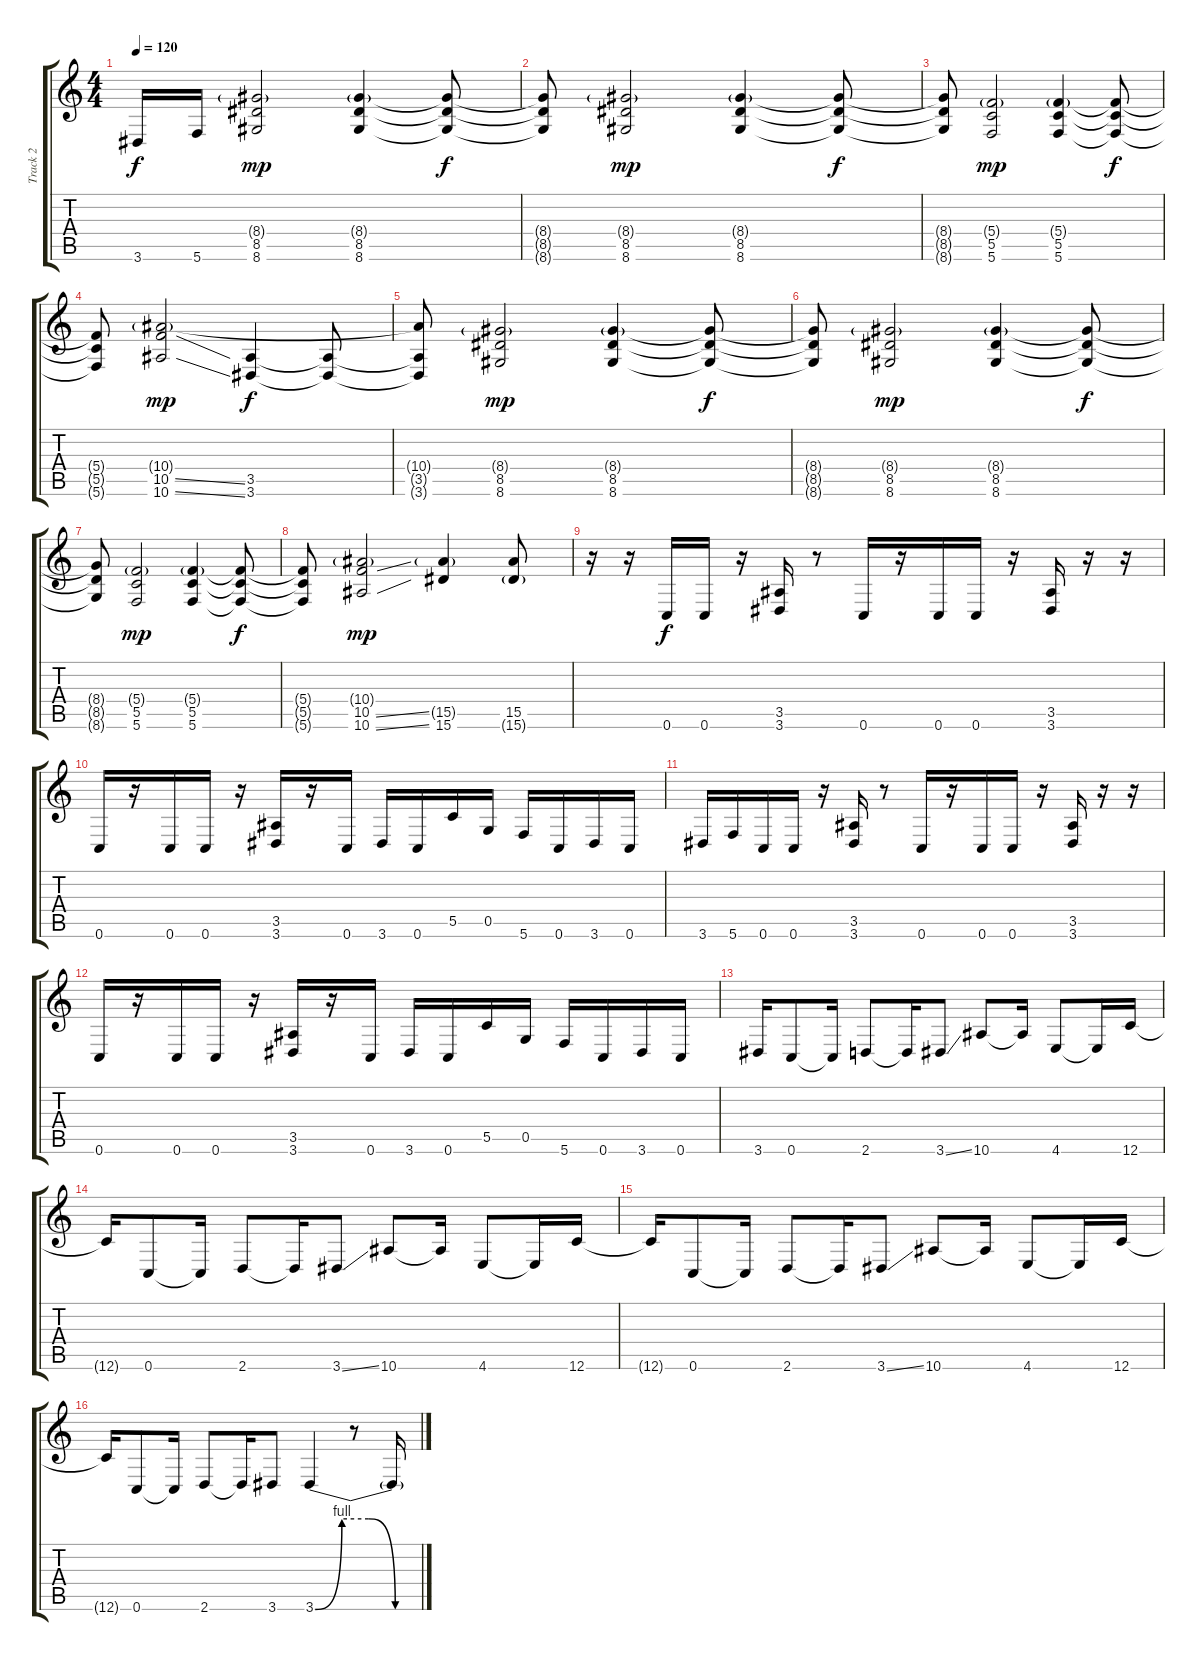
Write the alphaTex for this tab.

\track ("Track 2" "Track 2") {instrument distortionguitar}
\staff {score tabs}
\tuning (D4 A3 F3 C3 G2 C2) {hide}
\ts (4 4)
\tempo 120
\clef g2
\ks c
3.6.16{dy f} 5.6.16 (8.4{g} 8.5 8.6).2{dy mp} (8.4{g} 8.5 8.6).4 (8.4{t} 8.5{t} 8.6{t}).8{dy f} |
(8.4{t} 8.5{t} 8.6{t}).8 (8.4{g} 8.5 8.6).2{dy mp} (8.4{g} 8.5 8.6).4 (8.4{t} 8.5{t} 8.6{t}).8{dy f} |
(8.4{t} 8.5{t} 8.6{t}).8 (5.4{g} 5.5 5.6).2{dy mp} (5.4{g} 5.5 5.6).4 (5.4{t} 5.5{t} 5.6{t}).8{dy f} |
(5.4{t} 5.5{t} 5.6{t}).8 (10.4{g} 10.5{ss} 10.6{ss}).2{dy mp} (3.5 3.6).4{dy f} (3.5{t} 3.6{t}).8 |
(10.4{t} 3.5{t} 3.6{t}).8 (8.4{g} 8.5 8.6).2{dy mp} (8.4{g} 8.5 8.6).4 (8.4{t} 8.5{t} 8.6{t}).8{dy f} |
(8.4{t} 8.5{t} 8.6{t}).8 (8.4{g} 8.5 8.6).2{dy mp} (8.4{g} 8.5 8.6).4 (8.4{t} 8.5{t} 8.6{t}).8{dy f} |
(8.4{t} 8.5{t} 8.6{t}).8 (5.4{g} 5.5 5.6).2{dy mp} (5.4{g} 5.5 5.6).4 (5.4{t} 5.5{t} 5.6{t}).8{dy f} |
(5.4{t} 5.5{t} 5.6{t}).8 (10.4{g} 10.5{ss} 10.6{ss}).2{dy mp} (15.5{g} 15.6).4 (15.5 15.6{g}).8 |
r.16 r.16 0.6.16{dy f} 0.6.16 r.16 (3.5 3.6).16 r.8 0.6.16 r.16 0.6.16 0.6.16 r.16 (3.5 3.6).16 r.16 r.16 |
0.6.16 r.16 0.6.16 0.6.16 r.16 (3.5 3.6).16 r.16 0.6.16 3.6.16 0.6.16 5.5.16 0.5.16 5.6.16 0.6.16 3.6.16 0.6.16 |
3.6.16 5.6.16 0.6.16 0.6.16 r.16 (3.5 3.6).16 r.8 0.6.16 r.16 0.6.16 0.6.16 r.16 (3.5 3.6).16 r.16 r.16 |
0.6.16 r.16 0.6.16 0.6.16 r.16 (3.5 3.6).16 r.16 0.6.16 3.6.16 0.6.16 5.5.16 0.5.16 5.6.16 0.6.16 3.6.16 0.6.16 |
3.6.16 0.6.8 0.6{t}.16 2.6.8 2.6{t}.16 3.6{ss}.8 10.6.8 10.6{t}.16 4.6.8 4.6{t}.16 12.6.16 |
12.6{t}.16 0.6.8 0.6{t}.16 2.6.8 2.6{t}.16 3.6{ss}.8 10.6.8 10.6{t}.16 4.6.8 4.6{t}.16 12.6.16 |
12.6{t}.16 0.6.8 0.6{t}.16 2.6.8 2.6{t}.16 3.6{ss}.8 10.6.8 10.6{t}.16 4.6.8 4.6{t}.16 12.6.16 |
12.6{t}.16 0.6.8 0.6{t}.16 2.6.8 2.6{t}.16 3.6.8 3.6{be (custom 0 0 15 4 30 4 45 0 60 0)}.4 r.8 3.6{t}.16
